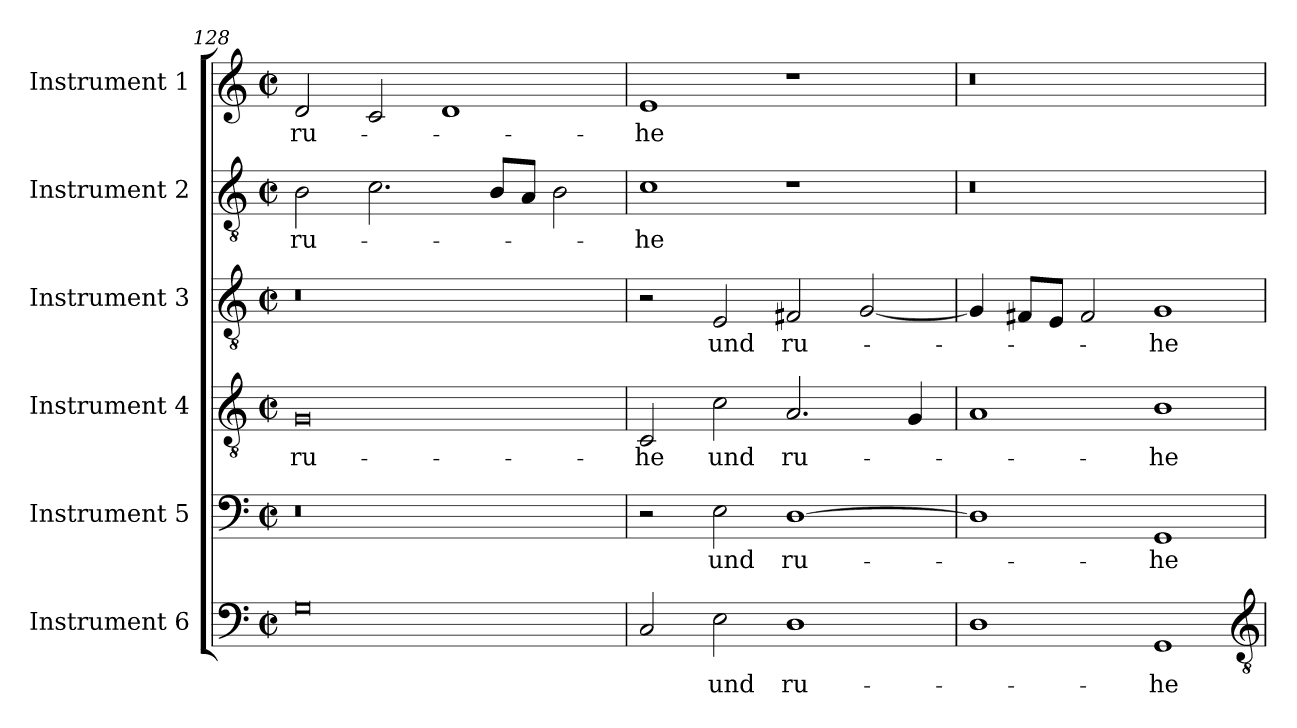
**kern	**text	**kern	**text	**kern	**text	**kern	**text	**kern	**text	**kern	**text
*part6	*part6	*part5	*part5	*part4	*part4	*part3	*part3	*part2	*part2	*part1	*part1
*staff6	*staff6	*staff5	*staff5	*staff4	*staff4	*staff3	*staff3	*staff2	*staff2	*staff1	*staff1
*I"Instrument 6	*	*I"Instrument 5	*	*I"Instrument 4	*	*I"Instrument 3	*	*I"Instrument 2	*	*I"Instrument 1	*
*clefF4	*	*clefF4	*	*clefGv2	*	*clefGv2	*	*clefGv2	*	*clefG2	*
*M2/2	*	*M2/2	*	*M2/2	*	*M2/2	*	*M2/2	*	*M2/2	*
*met(c|)	*	*met(c|)	*	*met(c|)	*	*met(c|)	*	*met(c|)	*	*met(c|)	*
=128	=128	=128	=128	=128	=128	=128	=128	=128	=128	=128	=128
!	!	!	!	!	!LO:LY:b:cj	!	!	!	!LO:LY:b:cj	!	!LO:LY:b:cj
0G	.	0r	.	0G	ru-	0r	.	2B\	ru-	2d/	ru-
.	.	.	.	.	.	.	.	2.c\	.	2c/	.
.	.	.	.	.	.	.	.	.	.	1d	.
.	.	.	.	.	.	.	.	8B/L	.	.	.
.	.	.	.	.	.	.	.	8A/J	.	.	.
.	.	.	.	.	.	.	.	2B\	.	.	.
=129	=129	=129	=129	=129	=129	=129	=129	=129	=129	=129	=129
!	!	!	!	!	!LO:LY:b:cj	!	!	!	!LO:LY:b:cj	!	!LO:LY:b:cj
2C/	.	2r	.	2C/	-he	2r	.	1c	-he	1e	-he
!	!LO:LY:a:cj	!	!LO:LY:b:cj	!	!LO:LY:b:cj	!	!LO:LY:b:cj	!	!	!	!
2E<\	und	2E\	und	2c\	und	2E/	und	.	.	.	.
!	!LO:LY:a:cj	!	!LO:LY:b:cj	!	!LO:LY:b:cj	!	!LO:LY:b:cj	!	!	!	!
1D<	ru-	[>1D	ru-	2.A/	ru-	2F#X/	ru-	1r	.	1r	.
.	.	.	.	.	.	[>2G/	.	.	.	.	.
.	.	.	.	4G/	.	.	.	.	.	.	.
!!LO:LB:g=z
=130	=130	=130	=130	=130	=130	=130	=130	=130	=130	=130	=130
1D<	.	1D]	.	1A	.	4G/]	.	0r	.	0r	.
.	.	.	.	.	.	8F#X/L	.	.	.	.	.
.	.	.	.	.	.	8E/J	.	.	.	.	.
.	.	.	.	.	.	2F#/	.	.	.	.	.
!	!LO:LY:a:cj	!	!LO:LY:b:cj	!	!LO:LY:b:cj	!	!LO:LY:b:cj	!	!	!	!
1GG	-he	1GG	-he	1B	-he	1G	-he	.	.	.	.
*clefGv2	*	*	*	*	*	*	*	*	*	*	*
=	=	=	=	=	=	=	=	=	=	=	=
*-	*-	*-	*-	*-	*-	*-	*-	*-	*-	*-	*-
